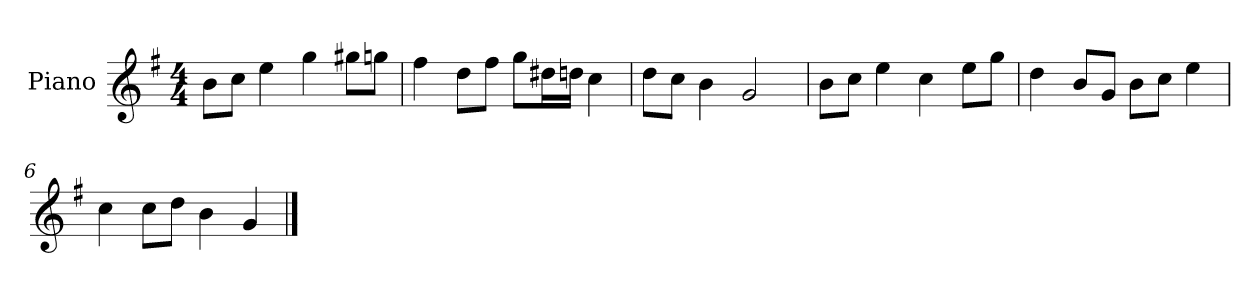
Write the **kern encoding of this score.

**kern
*part1
*staff1
*I"Piano
*I'P-no
*clefG2
*k[f#]
*M4/4
*MM90
=1
8b\L
8cc\J
4ee\
4gg\
8gg#X\L
8ggn\J
=2
4ff#\
8dd\L
8ff#\J
8gg\L
16dd#X\L
16ddn\JJ
4cc\
=3
8dd\L
8cc\J
4b\
2g/
=4
8b\L
8cc\J
4ee\
4cc\
8ee\L
8gg\J
=5
4dd\
8b/L
8g/J
8b\L
8cc\J
4ee\
=6
4cc\
8cc\L
8dd\J
4b\
4g/
==
*-
